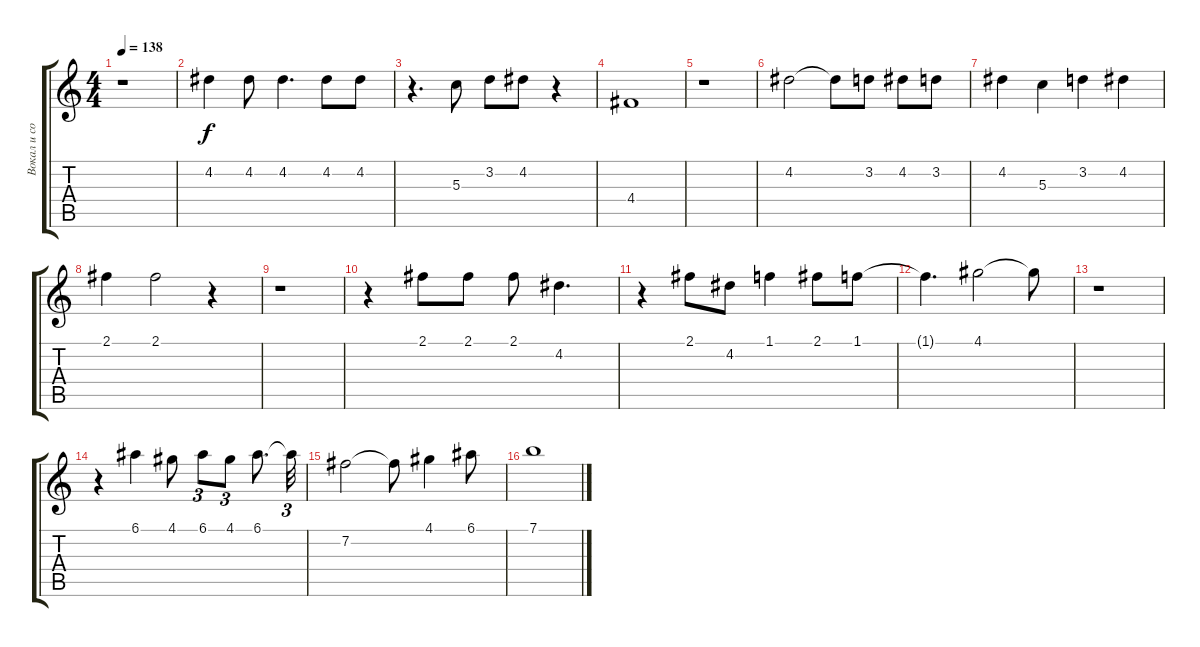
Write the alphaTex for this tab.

\track ("Вокал и соло" "Вокал и со") {instrument overdrivenguitar}
\staff {score tabs}
\tuning (E4 B3 G3 D3 A2 E2) {hide}
\ts (4 4)
\tempo 138
\clef g2
\ks c
r.1{dy f} |
4.2.4 4.2.8 4.2.4{d} 4.2.8 4.2.8 |
r.4{d} 5.3.8 3.2.8 4.2.8 r.4 |
4.4.1 |
r.1 |
4.2.2 4.2{t}.8 3.2.8 4.2.8 3.2.8 |
4.2.4 5.3.4 3.2.4 4.2.4 |
2.1.4 2.1.2 r.4 |
r.1 |
r.4 2.1.8 2.1.8 2.1.8 4.2.4{d} |
r.4 2.1.8 4.2.8 1.1.4 2.1.8 1.1.8 |
1.1{t}.4{d} 4.1.2 4.1{t}.8 |
r.1 |
r.4 6.1.4 4.1.8 6.1.8{tu (3 2)} 4.1.8{tu (3 2)} 6.1.8{d} 6.1{t}.32{tu (3 2)} |
7.2.2 7.2{t}.8 4.1.4 6.1.8 |
7.1.1
